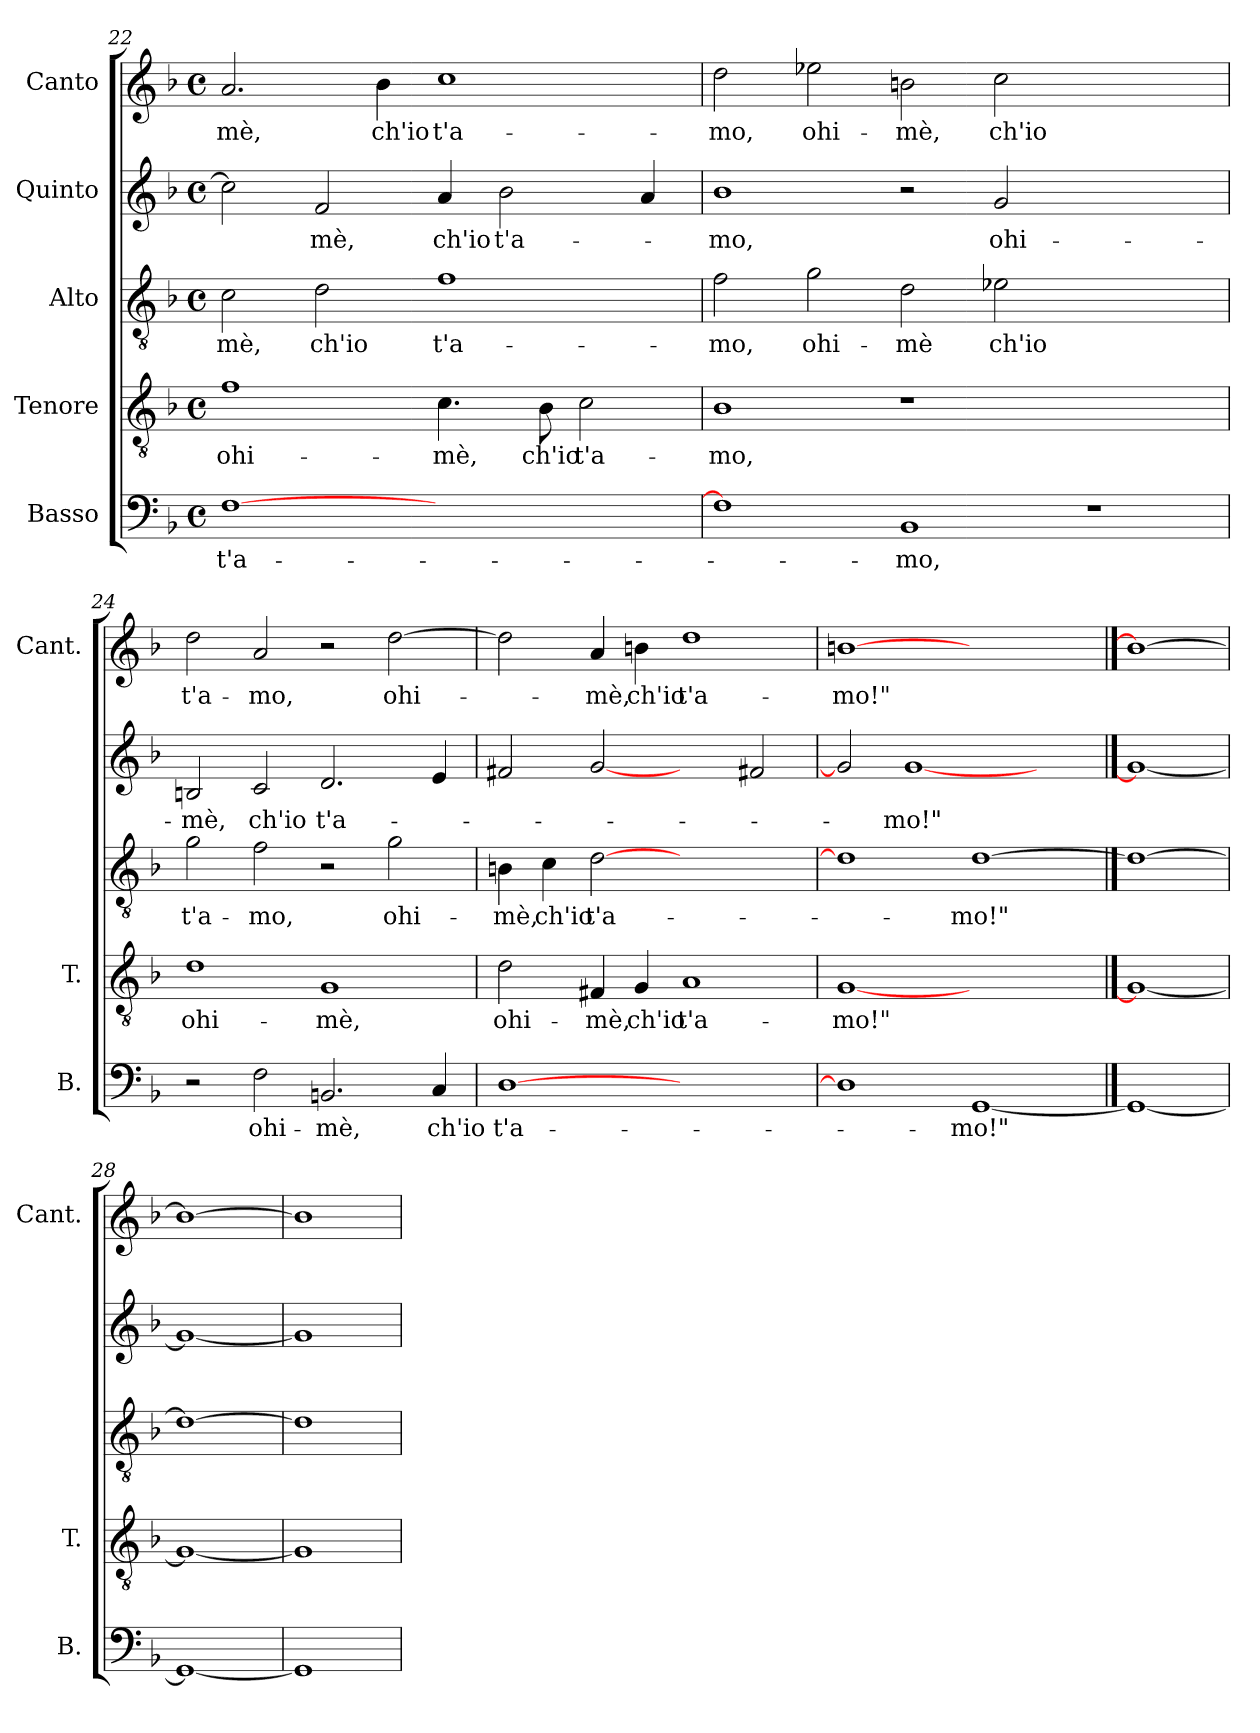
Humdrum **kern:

**kern	**text	**kern	**text	**kern	**text	**kern	**text	**kern	**text
*part5	*part5	*part4	*part4	*part3	*part3	*part2	*part2	*part1	*part1
*staff5	*staff5	*staff4	*staff4	*staff3	*staff3	*staff2	*staff2	*staff1	*staff1
*I"Basso	*	*I"Tenore	*	*I"Alto	*	*I"Quinto	*	*I"Canto	*
*I'B.	*	*I'T.	*	*	*	*	*	*I'Cant.	*
*clefF4	*	*clefGv2	*	*clefGv2	*	*clefG2	*	*clefG2	*
*k[b-]	*	*k[b-]	*	*k[b-]	*	*k[b-]	*	*k[b-]	*
*F:	*	*F:	*	*F:	*	*F:	*	*F:	*
*M4/4	*	*M4/4	*	*M4/4	*	*M4/4	*	*M4/4	*
*met(c)	*	*met(c)	*	*met(c)	*	*met(c)	*	*met(c)	*
=22	=22	=22	=22	=22	=22	=22	=22	=22	=22
[1F\	t'a-	1f\	ohi-	2c\	-mè,	2cc\]	.	2.a/	-mè,
.	.	.	.	2d\	ch'io	2f/	-mè,	.	.
.	.	.	.	.	.	.	.	4b-\	ch'io
1ryy	.	4.c\	-mè,	1f\	t'a-	4a/	ch'io	1cc\	t'a-
.	.	.	.	.	.	2b-\	t'a-	.	.
.	.	8B-\	ch'io	.	.	.	.	.	.
.	.	2c\	t'a-	.	.	.	.	.	.
.	.	.	.	.	.	4a/	.	.	.
=23	=23	=23	=23	=23	=23	=23	=23	=23	=23
1F\]	.	1B-\	-mo,	2f\	-mo,	1b-\	-mo,	2dd\	-mo,
.	.	.	.	2g\	ohi-	.	.	2ee-X\	ohi-
1BB-/	-mo,	1r	.	2d\	-mè	2r	.	2bn\	-mè,
.	.	.	.	2e-X\	ch'io	2g/	ohi-	2cc\	ch'io
1r	.	1ryy	.	1ryy	.	1ryy	.	1ryy	.
=24	=24	=24	=24	=24	=24	=24	=24	=24	=24
2r	.	1d\	ohi-	2g\	t'a-	2Bn/	-mè,	2dd\	t'a-
2F\	ohi-	.	.	2f\	-mo,	2c/	ch'io	2a/	-mo,
2.BBn/	-mè,	1G/	-mè,	2r	.	2.d/	t'a-	2r	.
.	.	.	.	2g\	ohi-	.	.	[2dd\	ohi-
4C/	ch'io	.	.	.	.	4e/	.	.	.
=25	=25	=25	=25	=25	=25	=25	=25	=25	=25
[1D\	t'a-	2d\	ohi-	4Bn\	-mè,	2f#X/	.	2dd\]	.
.	.	.	.	4c\	ch'io	.	.	.	.
.	.	4F#X/	-mè,	[2d\	t'a-	[2g/	.	4a/	-mè,
.	.	4G/	ch'io	.	.	.	.	4bn\	ch'io
1ryy	.	1A/	t'a-	1ryy	.	2ryy	.	1dd\	t'a-
.	.	.	.	.	.	2f#X/	.	.	.
=26	=26	=26	=26	=26	=26	=26	=26	=26	=26
1D\]	.	[1G/	-mo!"	1d\]	.	2g/]	.	[1bn\	-mo!"
.	.	.	.	.	.	[1g/	-mo!"	.	.
[1GG/	-mo!"	1ryy	.	[1d\	-mo!"	.	.	1ryy	.
.	.	.	.	.	.	2ryy	.	.	.
==27	==27	==27	==27	==27	==27	==27	==27	==27	==27
1GG/_	.	1G/_	.	1d\_	.	1g/_	.	1b\_	.
=28	=28	=28	=28	=28	=28	=28	=28	=28	=28
1GG/_	.	1G/_	.	1d\_	.	1g/_	.	1b\_	.
=29	=29	=29	=29	=29	=29	=29	=29	=29	=29
1GG/]	.	1G/]	.	1d\]	.	1g/]	.	1b\]	.
=	=	=	=	=	=	=	=	=	=
*-	*-	*-	*-	*-	*-	*-	*-	*-	*-
